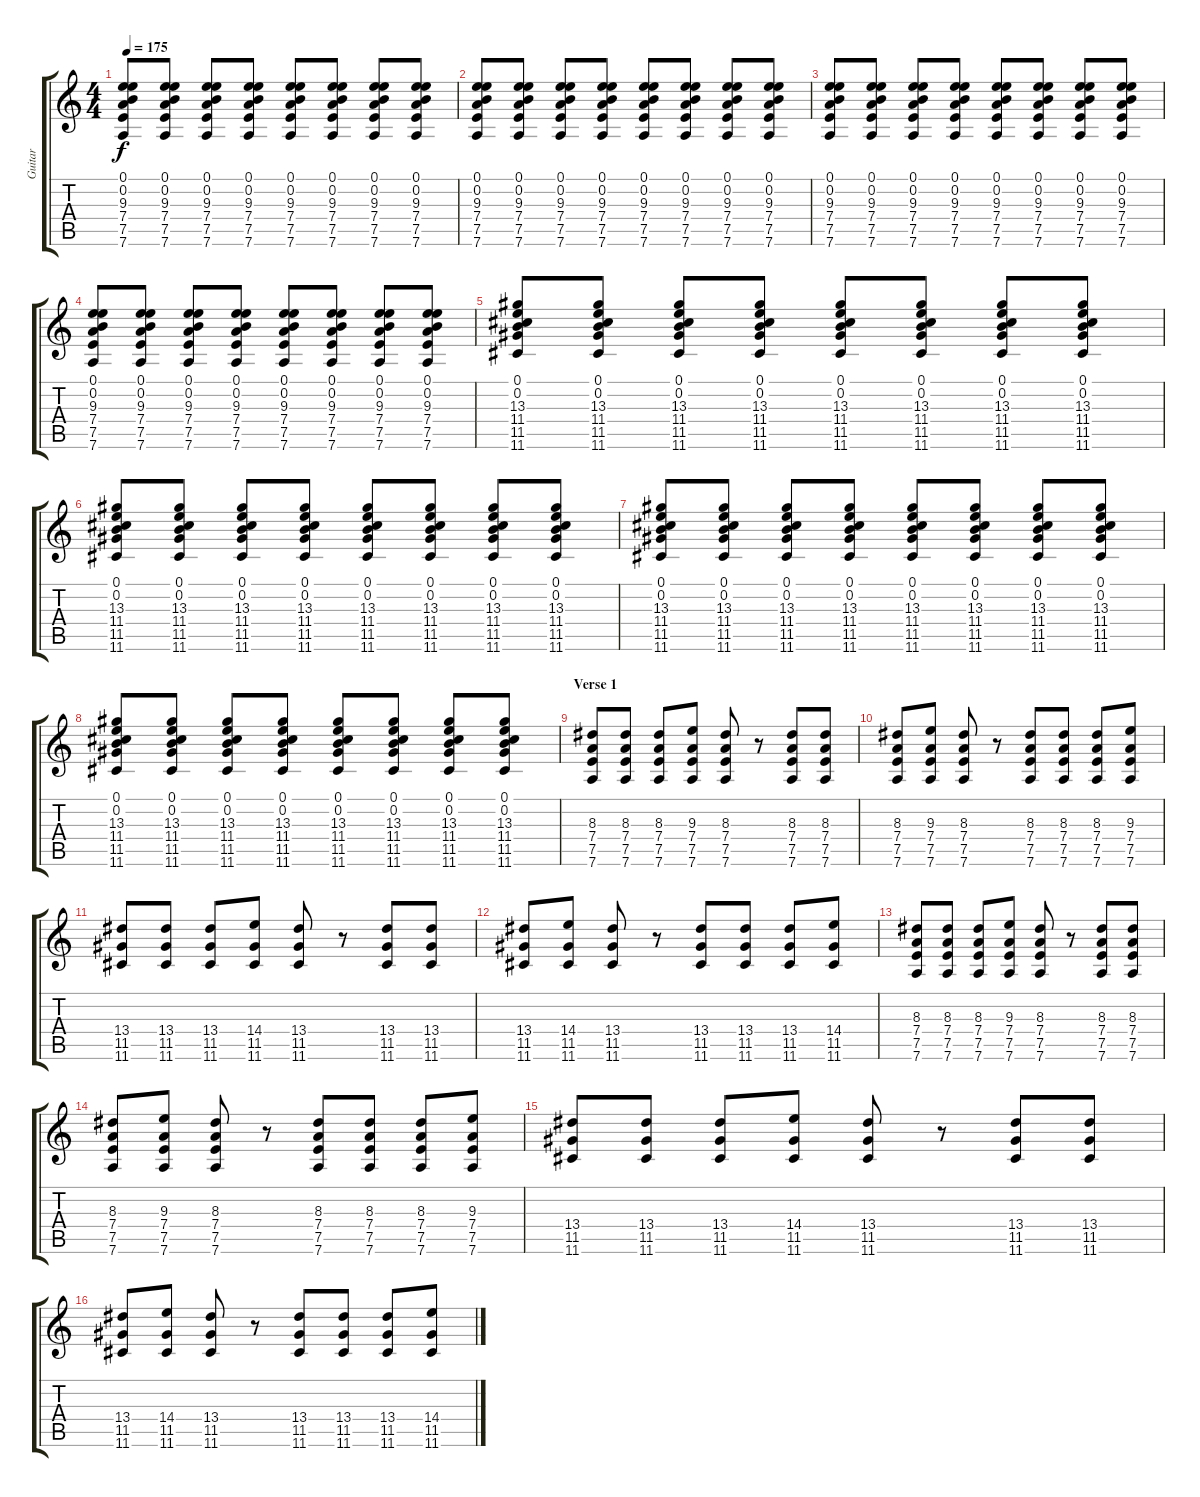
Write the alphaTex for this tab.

\track ("Guitar" "Guitar") {instrument distortionguitar}
\staff {score tabs}
\tuning (E4 B3 G3 D3 A2 D2) {hide}
\ts (4 4)
\tempo 175
\clef g2
\ks c
(0.1 0.2 9.3 7.4 7.5 7.6).8{dy f} (0.1 0.2 9.3 7.4 7.5 7.6).8 (0.1 0.2 9.3 7.4 7.5 7.6).8 (0.1 0.2 9.3 7.4 7.5 7.6).8 (0.1 0.2 9.3 7.4 7.5 7.6).8 (0.1 0.2 9.3 7.4 7.5 7.6).8 (0.1 0.2 9.3 7.4 7.5 7.6).8 (0.1 0.2 9.3 7.4 7.5 7.6).8 |
(0.1 0.2 9.3 7.4 7.5 7.6).8 (0.1 0.2 9.3 7.4 7.5 7.6).8 (0.1 0.2 9.3 7.4 7.5 7.6).8 (0.1 0.2 9.3 7.4 7.5 7.6).8 (0.1 0.2 9.3 7.4 7.5 7.6).8 (0.1 0.2 9.3 7.4 7.5 7.6).8 (0.1 0.2 9.3 7.4 7.5 7.6).8 (0.1 0.2 9.3 7.4 7.5 7.6).8 |
(0.1 0.2 9.3 7.4 7.5 7.6).8 (0.1 0.2 9.3 7.4 7.5 7.6).8 (0.1 0.2 9.3 7.4 7.5 7.6).8 (0.1 0.2 9.3 7.4 7.5 7.6).8 (0.1 0.2 9.3 7.4 7.5 7.6).8 (0.1 0.2 9.3 7.4 7.5 7.6).8 (0.1 0.2 9.3 7.4 7.5 7.6).8 (0.1 0.2 9.3 7.4 7.5 7.6).8 |
(0.1 0.2 9.3 7.4 7.5 7.6).8 (0.1 0.2 9.3 7.4 7.5 7.6).8 (0.1 0.2 9.3 7.4 7.5 7.6).8 (0.1 0.2 9.3 7.4 7.5 7.6).8 (0.1 0.2 9.3 7.4 7.5 7.6).8 (0.1 0.2 9.3 7.4 7.5 7.6).8 (0.1 0.2 9.3 7.4 7.5 7.6).8 (0.1 0.2 9.3 7.4 7.5 7.6).8 |
(0.1 0.2 13.3 11.4 11.5 11.6).8 (0.1 0.2 13.3 11.4 11.5 11.6).8 (0.1 0.2 13.3 11.4 11.5 11.6).8 (0.1 0.2 13.3 11.4 11.5 11.6).8 (0.1 0.2 13.3 11.4 11.5 11.6).8 (0.1 0.2 13.3 11.4 11.5 11.6).8 (0.1 0.2 13.3 11.4 11.5 11.6).8 (0.1 0.2 13.3 11.4 11.5 11.6).8 |
(0.1 0.2 13.3 11.4 11.5 11.6).8 (0.1 0.2 13.3 11.4 11.5 11.6).8 (0.1 0.2 13.3 11.4 11.5 11.6).8 (0.1 0.2 13.3 11.4 11.5 11.6).8 (0.1 0.2 13.3 11.4 11.5 11.6).8 (0.1 0.2 13.3 11.4 11.5 11.6).8 (0.1 0.2 13.3 11.4 11.5 11.6).8 (0.1 0.2 13.3 11.4 11.5 11.6).8 |
(0.1 0.2 13.3 11.4 11.5 11.6).8 (0.1 0.2 13.3 11.4 11.5 11.6).8 (0.1 0.2 13.3 11.4 11.5 11.6).8 (0.1 0.2 13.3 11.4 11.5 11.6).8 (0.1 0.2 13.3 11.4 11.5 11.6).8 (0.1 0.2 13.3 11.4 11.5 11.6).8 (0.1 0.2 13.3 11.4 11.5 11.6).8 (0.1 0.2 13.3 11.4 11.5 11.6).8 |
(0.1 0.2 13.3 11.4 11.5 11.6).8 (0.1 0.2 13.3 11.4 11.5 11.6).8 (0.1 0.2 13.3 11.4 11.5 11.6).8 (0.1 0.2 13.3 11.4 11.5 11.6).8 (0.1 0.2 13.3 11.4 11.5 11.6).8 (0.1 0.2 13.3 11.4 11.5 11.6).8 (0.1 0.2 13.3 11.4 11.5 11.6).8 (0.1 0.2 13.3 11.4 11.5 11.6).8 |
\section ("" "Verse 1")
(8.3 7.4 7.5 7.6).8{volume 13 balance 0} (8.3 7.4 7.5 7.6).8 (8.3 7.4 7.5 7.6).8 (9.3 7.4 7.5 7.6).8 (8.3 7.4 7.5 7.6).8 r.8 (8.3 7.4 7.5 7.6).8 (8.3 7.4 7.5 7.6).8 |
(8.3 7.4 7.5 7.6).8 (9.3 7.4 7.5 7.6).8 (8.3 7.4 7.5 7.6).8 r.8 (8.3 7.4 7.5 7.6).8 (8.3 7.4 7.5 7.6).8 (8.3 7.4 7.5 7.6).8 (9.3 7.4 7.5 7.6).8 |
(13.4 11.5 11.6).8 (13.4 11.5 11.6).8 (13.4 11.5 11.6).8 (14.4 11.5 11.6).8 (13.4 11.5 11.6).8 r.8 (13.4 11.5 11.6).8 (13.4 11.5 11.6).8 |
(13.4 11.5 11.6).8 (14.4 11.5 11.6).8 (13.4 11.5 11.6).8 r.8 (13.4 11.5 11.6).8 (13.4 11.5 11.6).8 (13.4 11.5 11.6).8 (14.4 11.5 11.6).8 |
(8.3 7.4 7.5 7.6).8 (8.3 7.4 7.5 7.6).8 (8.3 7.4 7.5 7.6).8 (9.3 7.4 7.5 7.6).8 (8.3 7.4 7.5 7.6).8 r.8 (8.3 7.4 7.5 7.6).8 (8.3 7.4 7.5 7.6).8 |
(8.3 7.4 7.5 7.6).8 (9.3 7.4 7.5 7.6).8 (8.3 7.4 7.5 7.6).8 r.8 (8.3 7.4 7.5 7.6).8 (8.3 7.4 7.5 7.6).8 (8.3 7.4 7.5 7.6).8 (9.3 7.4 7.5 7.6).8 |
(13.4 11.5 11.6).8 (13.4 11.5 11.6).8 (13.4 11.5 11.6).8 (14.4 11.5 11.6).8 (13.4 11.5 11.6).8 r.8 (13.4 11.5 11.6).8 (13.4 11.5 11.6).8 |
(13.4 11.5 11.6).8 (14.4 11.5 11.6).8 (13.4 11.5 11.6).8 r.8 (13.4 11.5 11.6).8 (13.4 11.5 11.6).8 (13.4 11.5 11.6).8 (14.4 11.5 11.6).8
